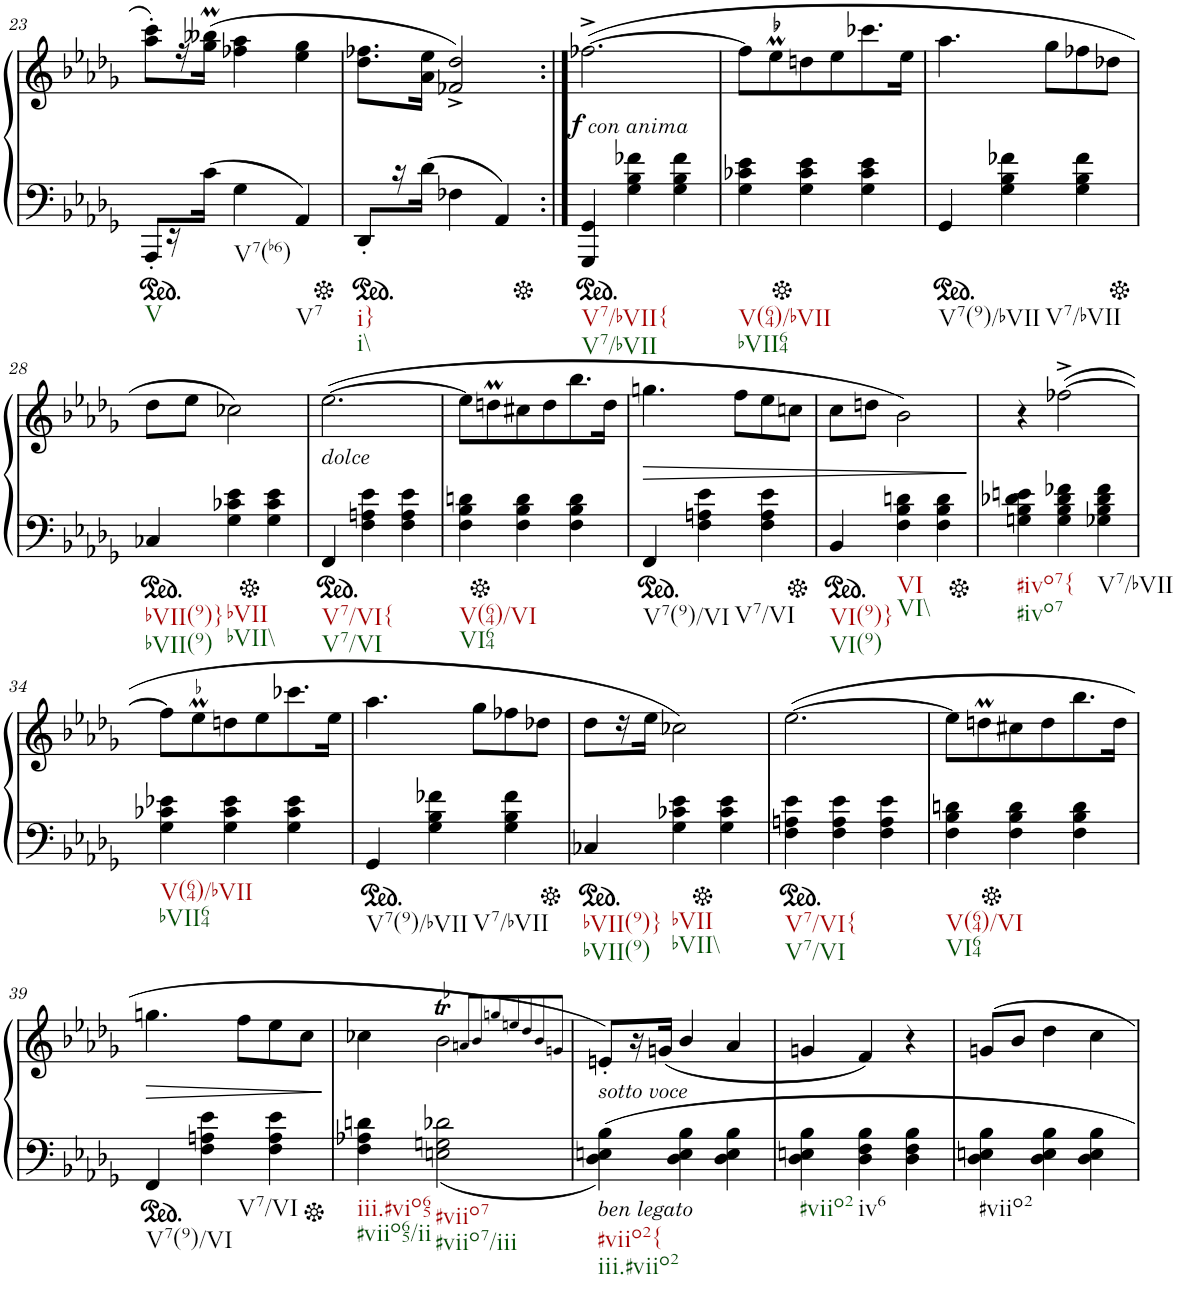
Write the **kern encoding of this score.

**kern	**kern	**dynam
*part2	*part1	*part1
*staff2	*staff1	*staff1
*I"piano	*I"piano	*
*I'Pno	*I'Pno	*
!!LO:PB:g=z
*clefF4	*clefG2	*
*k[b-e-a-d-g-]	*k[b-e-a-d-g-]	*
*M3/4	*M3/4	*
*ped	*	*
=23	=23	=23
!LO:TX:b:t=V	!	!
8AAA-'/L	8aa-\' 8ccc\'L	.
16r	16r	.
(16c\JJ	(16gg-\M 16bb--X\MJJ	.
!LO:TX:b:t=V7(b6)	!	!
4G-\	4ff-X\ 4aa-\	.
!LO:TX:b:t=V7	!	!
4AA-/)	4ee-\ 4gg-\	.
=24	=24	=24
*Xped	*	*
*ped	*	*
!LO:TX:b:t=i}	!	!
!LO:TX:b:t=i\\	!	!
8DD-'/L	8.dd-\ 8.ff-X\L	.
16r	.	.
(16d-\JJ	16a-\ 16ee-\Jk	.
4F-X\	2f-X/^ 2dd-/^)	.
4AA-/)	.	.
=25:|!	=25:|!	=25:|!
*Xped	*	*
*ped	*	*
!	!LO:TX:b:i:t=con anima	!
!LO:TX:b:t=V7/bVII{	!	!
!LO:TX:b:t=V7/bVII	!	!
!	!	!LO:DY:b
4GGG-/ 4GG-/	([2.ff-X^\	f
4G-\ 4B-\ 4f-X\	.	.
4G-\ 4B-\ 4f-\	.	.
=26	=26	=26
!LO:TX:b:t=V(64)/bVII	!	!
!LO:TX:b:t=bVII64	!	!
4G-\ 4c-X\ 4e-\	8ff-\L]	.
!	!LO:TX:a:t=♭	!
!	!LO:MOR:acc=-	!
.	8ee-m\	.
*Xped	*	*
4G-\ 4c-\ 4e-\	8ddn\	.
.	8ee-\	.
4G-\ 4c-\ 4e-\	8.ccc-X\	.
.	16ee-\Jk	.
=27	=27	=27
*ped	*	*
!LO:TX:b:t=V7(9)/bVII	!	!
4GG-/	4.aa-\	.
!LO:TX:b:t=V7/bVII	!	!
4G-\ 4B-\ 4f-X\	.	.
.	8gg-\L	.
4G-\ 4B-\ 4f-\	8ff-X\	.
.	8dd-X\J	.
!!LO:LB:g=z
=28	=28	=28
*Xped	*	*
*ped	*	*
!LO:TX:b:t=bVII(9)}	!	!
!LO:TX:b:t=bVII(9)	!	!
4C-X/	8dd-\L	.
.	8ee-\J	.
!LO:TX:b:t=bVII	!	!
!LO:TX:b:t=bVII\\	!	!
4G-\ 4c-X\ 4e-\	2cc-X\)	.
*Xped	*	*
4G-\ 4c-\ 4e-\	.	.
=29	=29	=29
*ped	*	*
!	!LO:TX:b:i:t=dolce	!
!LO:TX:b:t=V7/VI{	!	!
!LO:TX:b:t=V7/VI	!	!
4FF/	([2.ee-\	.
4F\ 4An\ 4e-\	.	.
4F\ 4A\ 4e-\	.	.
=30	=30	=30
!LO:TX:b:t=V(64)/VI	!	!
!LO:TX:b:t=VI64	!	!
4F\ 4B-\ 4dn\	8ee-\L]	.
.	8ddnm\	.
*Xped	*	*
4F\ 4B-\ 4d\	8cc#X\	.
.	8dd\	.
4F\ 4B-\ 4d\	8.bb-\	.
.	16dd\Jk	.
=31	=31	=31
*ped	*	*
!LO:TX:b:t=V7(9)/VI	!	!
!	!	!LO:HP:b
4FF/	4.ggn\	>
!LO:TX:b:t=V7/VI	!	!
4F\ 4An\ 4e-\	.	.
.	8ff\L	.
4F\ 4A\ 4e-\	8ee-\	.
.	8ccn\J	.
=32	=32	=32
*Xped	*	*
*ped	*	*
!LO:TX:b:t=VI(9)}	!	!
!LO:TX:b:t=VI(9)	!	!
4BB-/	8cc\L	.
.	8ddn\J	.
!LO:TX:b:t=VI	!	!
!LO:TX:b:t=VI\\	!	!
4F\ 4B-\ 4dn\	2b-\)	.
4F\ 4B-\ 4d\	.	.
.	.	]
=33	=33	=33
*Xped	*	*
!LO:TX:b:t=#ivo7{	!	!
!LO:TX:b:t=#ivo7	!	!
4Gn\ 4B-\ 4d-X\ 4en\	4r	.
4G\ 4B-\ 4d-\ 4f-X\	([2ff-X^\	.
!LO:TX:b:t=V7/bVII	!	!
4G-X\ 4B-\ 4d-\ 4f-\	.	.
!!LO:LB:g=z
=34	=34	=34
!LO:TX:b:t=V(64)/bVII	!	!
!LO:TX:b:t=bVII64	!	!
4G-\ 4c-X\ 4e-X\	8ff-\L]	.
!	!LO:MOR:acc=-	!
.	8ee-m\	.
4G-\ 4c-\ 4e-\	8ddn\	.
.	8ee-\	.
4G-\ 4c-\ 4e-\	8.ccc-X\	.
.	16ee-\Jk	.
=35	=35	=35
*ped	*	*
!LO:TX:b:t=V7(9)/bVII	!	!
4GG-/	4.aa-\	.
!LO:TX:b:t=V7/bVII	!	!
4G-\ 4B-\ 4f-X\	.	.
.	8gg-\L	.
4G-\ 4B-\ 4f-\	8ff-X\	.
.	8dd-X\J	.
=36	=36	=36
*Xped	*	*
*ped	*	*
!LO:TX:b:t=bVII(9)}	!	!
!LO:TX:b:t=bVII(9)	!	!
4C-X/	8dd-\L	.
.	16r	.
.	16ee-\JJ	.
!LO:TX:b:t=bVII	!	!
!LO:TX:b:t=bVII\\	!	!
4G-\ 4c-X\ 4e-\	2cc-X\)	.
*Xped	*	*
4G-\ 4c-\ 4e-\	.	.
=37	=37	=37
*ped	*	*
!LO:TX:b:t=V7/VI{	!	!
!LO:TX:b:t=V7/VI	!	!
4F\ 4An\ 4e-\	([2.ee-\	.
4F\ 4A\ 4e-\	.	.
4F\ 4A\ 4e-\	.	.
=38	=38	=38
!LO:TX:b:t=V(64)/VI	!	!
!LO:TX:b:t=VI64	!	!
4F\ 4B-\ 4dn\	8ee-\L]	.
.	8ddnm\	.
*Xped	*	*
4F\ 4B-\ 4d\	8cc#X\	.
.	8dd\	.
4F\ 4B-\ 4d\	8.bb-\	.
.	16dd\Jk	.
!!LO:LB:g=z
=39	=39	=39
*ped	*	*
!LO:TX:b:t=V7(9)/VI	!	!
!	!	!LO:HP:b
4FF/	4.ggn\	>
!LO:TX:b:t=V7/VI	!	!
4F\ 4An\ 4e-\	.	.
.	8ff\L	.
4F\ 4A\ 4e-\	8ee-\	.
.	8cc\J	.
.	.	]
=40	=40	=40
*Xped	*	*
!LO:TX:b:t=iii.#vio65	!	!
!LO:TX:b:t=#viio65/ii	!	!
4F\ 4A-X\ 4dn\	4cc-X\	.
!	!LO:TX:a:t=♭	!
!LO:TX:b:t=#viio7	!	!
!LO:TX:b:t=#viio7/iii	!	!
(<2En\ 2Gn\ 2d-X\	2b-T\	.
.	8qan/L	.
.	8qb-/	.
.	8qggn/	.
.	8qeen/	.
.	8qdd-/	.
.	8qb-/	.
.	8qgn/J	.
=41	=41	=41
!	!LO:TX:b:i:t=sotto voce	!
!LO:TX:b:i:t=ben legato	!	!
!LO:TX:b:t=#viio2{	!	!
!LO:TX:b:t=iii.#viio2	!	!
4D-\ 4En\ 4B-\)	8en'/L)	.
.	16r	.
.	(<16gn/JJ	.
4D-\ 4E\ 4B-\	4b-/	.
4D-\ 4E\ 4B-\	4a-/	.
=42	=42	=42
!LO:TX:b:t=#viio2	!	!
4D-\ 4En\ 4B-\	4gn/	.
!LO:TX:b:t=iv6	!	!
4D-\ 4F\ 4B-\	4f/)	.
4D-\ 4F\ 4B-\	4r	.
=43	=43	=43
!LO:TX:b:t=#viio2	!	!
4D-\ 4En\ 4B-\	8gn/L	.
.	8b-/J	.
4D-\ 4E\ 4B-\	4dd-\	.
4D-\ 4E\ 4B-\	4cc\	.
=	=	=
*-	*-	*-
